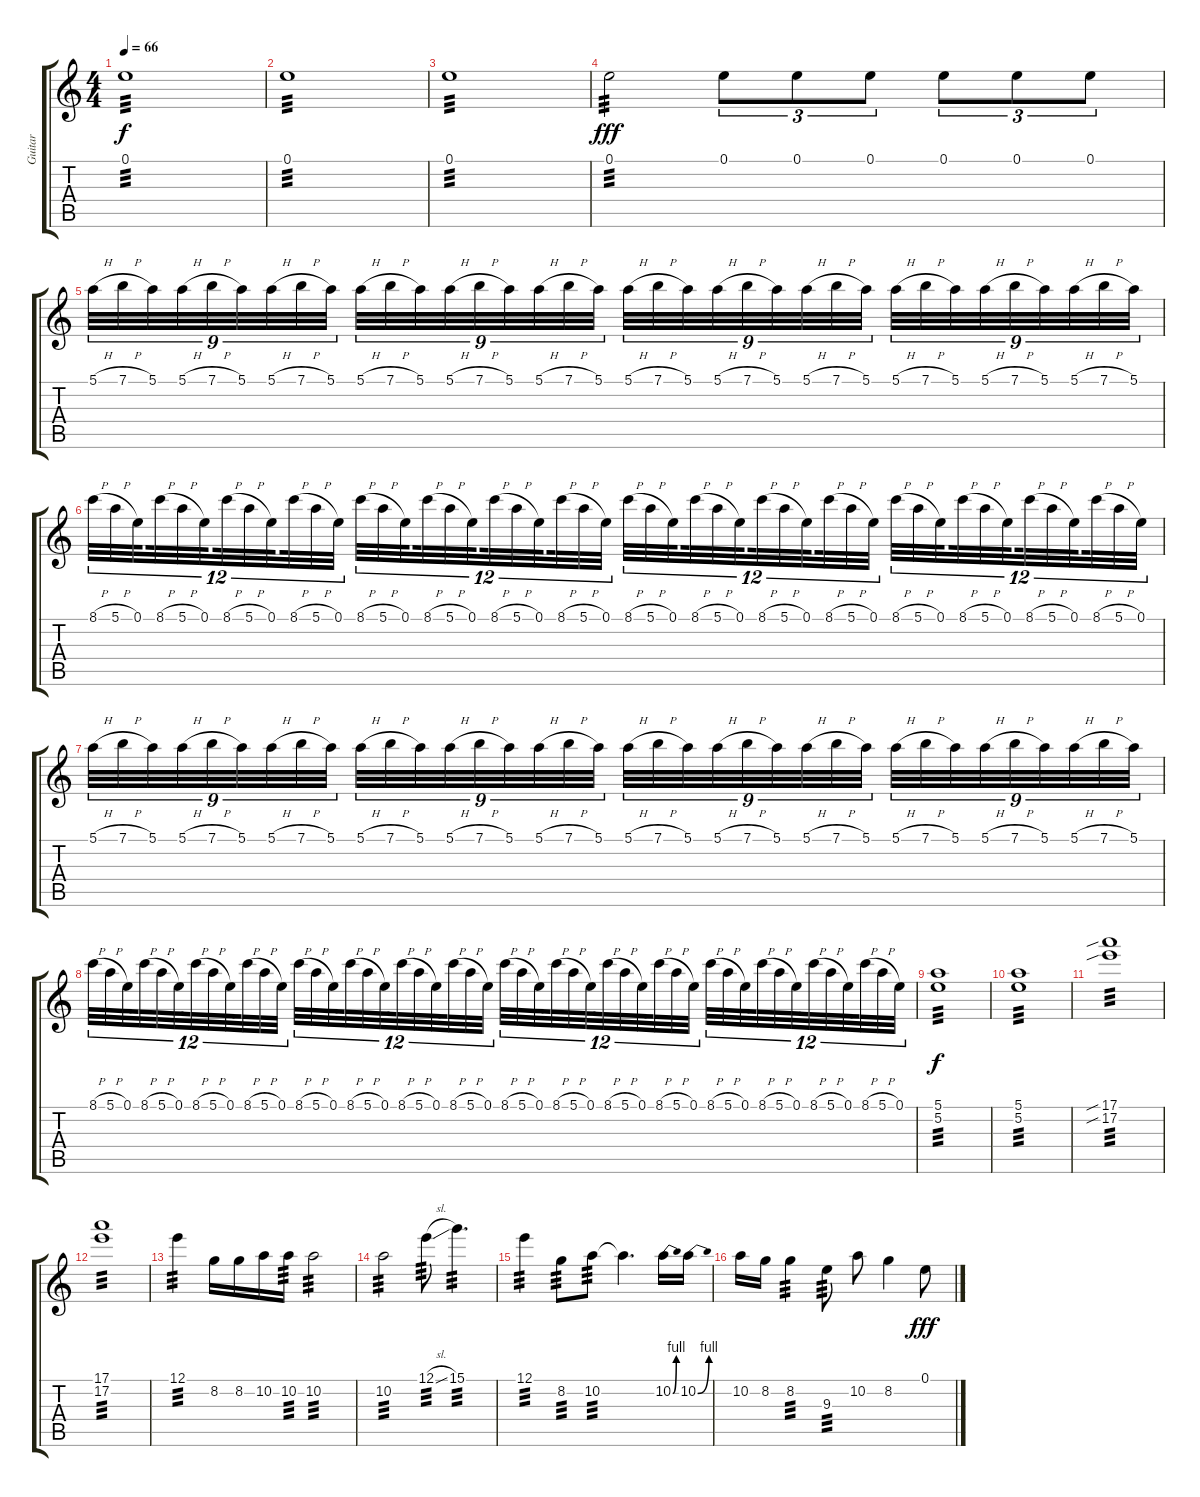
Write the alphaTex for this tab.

\track ("Guitar" "Guitar") {instrument electricguitarjazz}
\staff {score tabs}
\tuning (E4 B3 G3 D3 A2 E2) {hide}
\ts (4 4)
\tempo 66
\clef g2
\ks c
0.1.1{tp 3 dy f} |
0.1.1{tp 3} |
0.1.1{tp 3} |
0.1.2{tp 3 dy fff} 0.1.8{tu (3 2)} 0.1.8{tu (3 2)} 0.1.8{tu (3 2)} 0.1.8{tu (3 2)} 0.1.8{tu (3 2)} 0.1.8{tu (3 2)} |
5.1{h}.32{tu (9 8)} 7.1{h}.32{tu (9 8)} 5.1.32{tu (9 8)} 5.1{h}.32{tu (9 8)} 7.1{h}.32{tu (9 8)} 5.1.32{tu (9 8)} 5.1{h}.32{tu (9 8)} 7.1{h}.32{tu (9 8)} 5.1.32{tu (9 8)} 5.1{h}.32{tu (9 8)} 7.1{h}.32{tu (9 8)} 5.1.32{tu (9 8)} 5.1{h}.32{tu (9 8)} 7.1{h}.32{tu (9 8)} 5.1.32{tu (9 8)} 5.1{h}.32{tu (9 8)} 7.1{h}.32{tu (9 8)} 5.1.32{tu (9 8)} 5.1{h}.32{tu (9 8)} 7.1{h}.32{tu (9 8)} 5.1.32{tu (9 8)} 5.1{h}.32{tu (9 8)} 7.1{h}.32{tu (9 8)} 5.1.32{tu (9 8)} 5.1{h}.32{tu (9 8)} 7.1{h}.32{tu (9 8)} 5.1.32{tu (9 8)} 5.1{h}.32{tu (9 8)} 7.1{h}.32{tu (9 8)} 5.1.32{tu (9 8)} 5.1{h}.32{tu (9 8)} 7.1{h}.32{tu (9 8)} 5.1.32{tu (9 8)} 5.1{h}.32{tu (9 8)} 7.1{h}.32{tu (9 8)} 5.1.32{tu (9 8)} |
8.1{h}.32{tu (12 8)} 5.1{h}.32{tu (12 8)} 0.1.32{tu (12 8) beam splitsecondary} 8.1{h}.32{tu (12 8)} 5.1{h}.32{tu (12 8)} 0.1.32{tu (12 8) beam splitsecondary} 8.1{h}.32{tu (12 8)} 5.1{h}.32{tu (12 8)} 0.1.32{tu (12 8) beam splitsecondary} 8.1{h}.32{tu (12 8)} 5.1{h}.32{tu (12 8)} 0.1.32{tu (12 8)} 8.1{h}.32{tu (12 8)} 5.1{h}.32{tu (12 8)} 0.1.32{tu (12 8) beam splitsecondary} 8.1{h}.32{tu (12 8)} 5.1{h}.32{tu (12 8)} 0.1.32{tu (12 8) beam splitsecondary} 8.1{h}.32{tu (12 8)} 5.1{h}.32{tu (12 8)} 0.1.32{tu (12 8) beam splitsecondary} 8.1{h}.32{tu (12 8)} 5.1{h}.32{tu (12 8)} 0.1.32{tu (12 8)} 8.1{h}.32{tu (12 8)} 5.1{h}.32{tu (12 8)} 0.1.32{tu (12 8) beam splitsecondary} 8.1{h}.32{tu (12 8)} 5.1{h}.32{tu (12 8)} 0.1.32{tu (12 8) beam splitsecondary} 8.1{h}.32{tu (12 8)} 5.1{h}.32{tu (12 8)} 0.1.32{tu (12 8) beam splitsecondary} 8.1{h}.32{tu (12 8)} 5.1{h}.32{tu (12 8)} 0.1.32{tu (12 8)} 8.1{h}.32{tu (12 8)} 5.1{h}.32{tu (12 8)} 0.1.32{tu (12 8) beam splitsecondary} 8.1{h}.32{tu (12 8)} 5.1{h}.32{tu (12 8)} 0.1.32{tu (12 8) beam splitsecondary} 8.1{h}.32{tu (12 8)} 5.1{h}.32{tu (12 8)} 0.1.32{tu (12 8) beam splitsecondary} 8.1{h}.32{tu (12 8)} 5.1{h}.32{tu (12 8)} 0.1.32{tu (12 8)} |
5.1{h}.32{tu (9 8)} 7.1{h}.32{tu (9 8)} 5.1.32{tu (9 8)} 5.1{h}.32{tu (9 8)} 7.1{h}.32{tu (9 8)} 5.1.32{tu (9 8)} 5.1{h}.32{tu (9 8)} 7.1{h}.32{tu (9 8)} 5.1.32{tu (9 8)} 5.1{h}.32{tu (9 8)} 7.1{h}.32{tu (9 8)} 5.1.32{tu (9 8)} 5.1{h}.32{tu (9 8)} 7.1{h}.32{tu (9 8)} 5.1.32{tu (9 8)} 5.1{h}.32{tu (9 8)} 7.1{h}.32{tu (9 8)} 5.1.32{tu (9 8)} 5.1{h}.32{tu (9 8)} 7.1{h}.32{tu (9 8)} 5.1.32{tu (9 8)} 5.1{h}.32{tu (9 8)} 7.1{h}.32{tu (9 8)} 5.1.32{tu (9 8)} 5.1{h}.32{tu (9 8)} 7.1{h}.32{tu (9 8)} 5.1.32{tu (9 8)} 5.1{h}.32{tu (9 8)} 7.1{h}.32{tu (9 8)} 5.1.32{tu (9 8)} 5.1{h}.32{tu (9 8)} 7.1{h}.32{tu (9 8)} 5.1.32{tu (9 8)} 5.1{h}.32{tu (9 8)} 7.1{h}.32{tu (9 8)} 5.1.32{tu (9 8)} |
8.1{h}.32{tu (12 8)} 5.1{h}.32{tu (12 8)} 0.1.32{tu (12 8) beam splitsecondary} 8.1{h}.32{tu (12 8)} 5.1{h}.32{tu (12 8)} 0.1.32{tu (12 8) beam splitsecondary} 8.1{h}.32{tu (12 8)} 5.1{h}.32{tu (12 8)} 0.1.32{tu (12 8) beam splitsecondary} 8.1{h}.32{tu (12 8)} 5.1{h}.32{tu (12 8)} 0.1.32{tu (12 8)} 8.1{h}.32{tu (12 8)} 5.1{h}.32{tu (12 8)} 0.1.32{tu (12 8) beam splitsecondary} 8.1{h}.32{tu (12 8)} 5.1{h}.32{tu (12 8)} 0.1.32{tu (12 8) beam splitsecondary} 8.1{h}.32{tu (12 8)} 5.1{h}.32{tu (12 8)} 0.1.32{tu (12 8) beam splitsecondary} 8.1{h}.32{tu (12 8)} 5.1{h}.32{tu (12 8)} 0.1.32{tu (12 8)} 8.1{h}.32{tu (12 8)} 5.1{h}.32{tu (12 8)} 0.1.32{tu (12 8) beam splitsecondary} 8.1{h}.32{tu (12 8)} 5.1{h}.32{tu (12 8)} 0.1.32{tu (12 8) beam splitsecondary} 8.1{h}.32{tu (12 8)} 5.1{h}.32{tu (12 8)} 0.1.32{tu (12 8) beam splitsecondary} 8.1{h}.32{tu (12 8)} 5.1{h}.32{tu (12 8)} 0.1.32{tu (12 8)} 8.1{h}.32{tu (12 8)} 5.1{h}.32{tu (12 8)} 0.1.32{tu (12 8) beam splitsecondary} 8.1{h}.32{tu (12 8)} 5.1{h}.32{tu (12 8)} 0.1.32{tu (12 8) beam splitsecondary} 8.1{h}.32{tu (12 8)} 5.1{h}.32{tu (12 8)} 0.1.32{tu (12 8) beam splitsecondary} 8.1{h}.32{tu (12 8)} 5.1{h}.32{tu (12 8)} 0.1.32{tu (12 8)} |
(5.1 5.2).1{tp 3 dy f} |
(5.1 5.2).1{tp 3} |
(17.1{sib} 17.2{sib}).1{tp 3} |
(17.1 17.2).1{tp 3} |
12.1.4{tp 3} 8.2.16 8.2.16 10.2.16 10.2.16{tp 3} 10.2.2{tp 3} |
10.2.2{tp 3} 12.1{sl}.8{tp 3} 15.1.4{d tp 3} |
12.1.4{tp 3} 8.2.8{tp 3} 10.2.8{tp 3} 10.2{t}.4{d} 10.2{be (bend 0 0 60 4)}.16 10.2{be (bend 0 0 60 4)}.16 |
10.2.16 8.2.16 8.2.4{tp 3} 9.3.8{tp 3} 10.2.8 8.2.4 0.1.8{dy fff}
